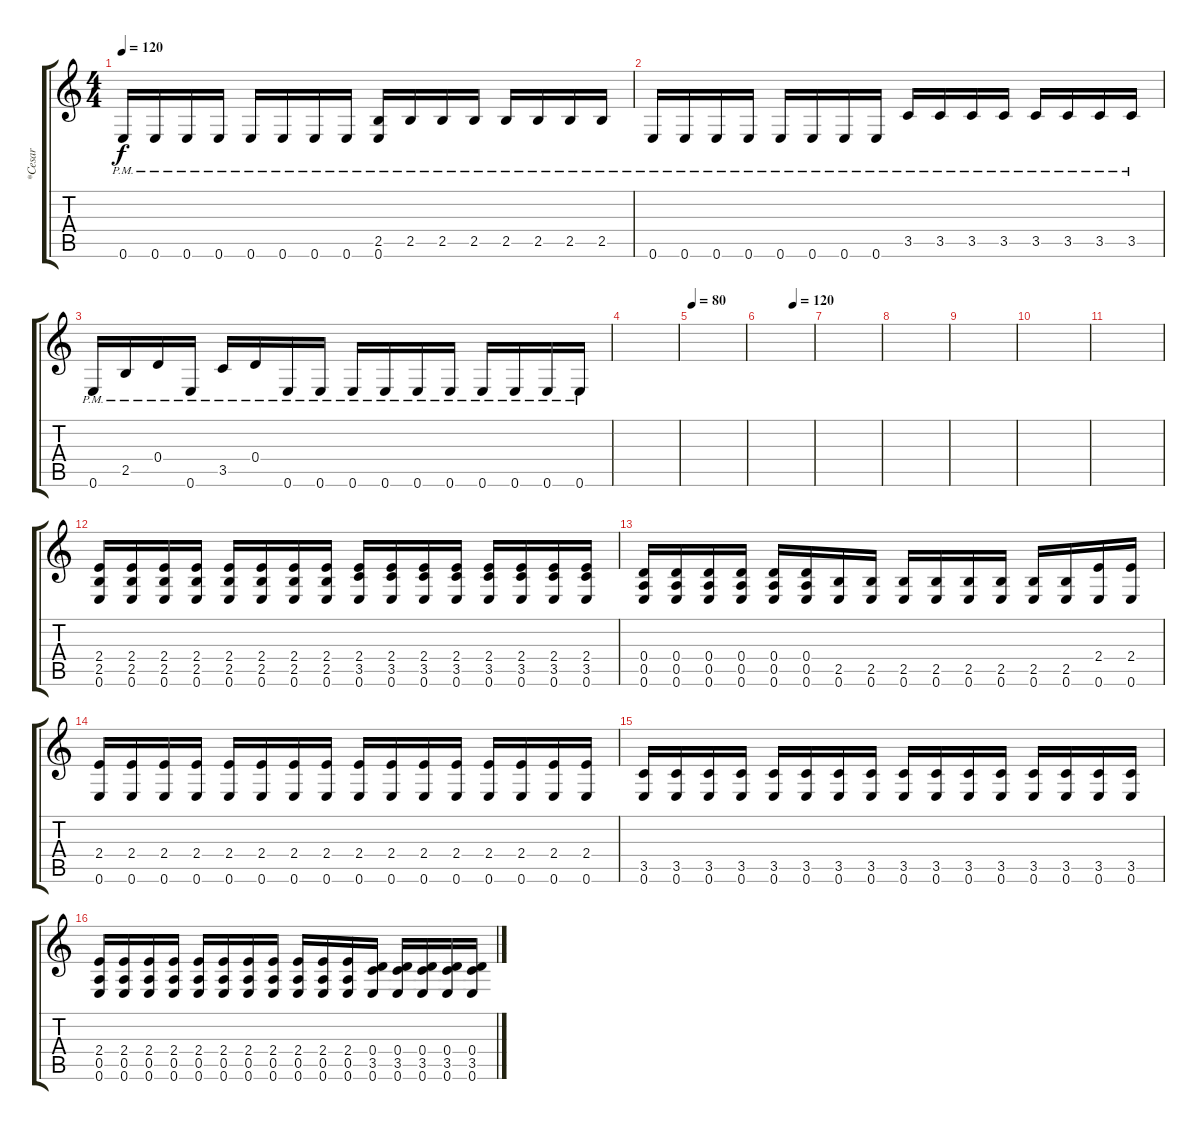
\track ("*Cesar" "*Cesar") {instrument distortionguitar}
\staff {score tabs}
\tuning (E4 B3 G3 D3 A2 E2) {hide}
\ts (4 4)
\tempo 120
\clef g2
\ks c
0.6{pm}.16{dy f} 0.6{pm}.16 0.6{pm}.16 0.6{pm}.16 0.6{pm}.16 0.6{pm}.16 0.6{pm}.16 0.6{pm}.16 (2.5{pm} 0.6{pm}).16 2.5{pm}.16 2.5{pm}.16 2.5{pm}.16 2.5{pm}.16 2.5{pm}.16 2.5{pm}.16 2.5{pm}.16 |
0.6{pm}.16 0.6{pm}.16 0.6{pm}.16 0.6{pm}.16 0.6{pm}.16 0.6{pm}.16 0.6{pm}.16 0.6{pm}.16 3.5{pm}.16 3.5{pm}.16 3.5{pm}.16 3.5{pm}.16 3.5{pm}.16 3.5{pm}.16 3.5{pm}.16 3.5{pm}.16 |
0.6{pm}.16 2.5{pm}.16 0.4{pm}.16 0.6{pm}.16 3.5{pm}.16 0.4{pm}.16 0.6{pm}.16 0.6{pm}.16 0.6{pm}.16 0.6{pm}.16 0.6{pm}.16 0.6{pm}.16 0.6{pm}.16 0.6{pm}.16 0.6{pm}.16 0.6{pm}.16 |
|
\tempo 80
|
\tempo (120 0.625)
|
|
|
|
|
|
\section ("" "")
(2.4 2.5 0.6).16 (2.4 2.5 0.6).16 (2.4 2.5 0.6).16 (2.4 2.5 0.6).16 (2.4 2.5 0.6).16 (2.4 2.5 0.6).16 (2.4 2.5 0.6).16 (2.4 2.5 0.6).16 (2.4 3.5 0.6).16 (2.4 3.5 0.6).16 (2.4 3.5 0.6).16 (2.4 3.5 0.6).16 (2.4 3.5 0.6).16 (2.4 3.5 0.6).16 (2.4 3.5 0.6).16 (2.4 3.5 0.6).16 |
(0.4 0.5 0.6).16 (0.4 0.5 0.6).16 (0.4 0.5 0.6).16 (0.4 0.5 0.6).16 (0.4 0.5 0.6).16 (0.4 0.5 0.6).16 (2.5 0.6).16 (2.5 0.6).16 (2.5 0.6).16 (2.5 0.6).16 (2.5 0.6).16 (2.5 0.6).16 (2.5 0.6).16 (2.5 0.6).16 (2.4 0.6).16 (2.4 0.6).16 |
(2.4 0.6).16 (2.4 0.6).16 (2.4 0.6).16 (2.4 0.6).16 (2.4 0.6).16 (2.4 0.6).16 (2.4 0.6).16 (2.4 0.6).16 (2.4 0.6).16 (2.4 0.6).16 (2.4 0.6).16 (2.4 0.6).16 (2.4 0.6).16 (2.4 0.6).16 (2.4 0.6).16 (2.4 0.6).16 |
(3.5 0.6).16 (3.5 0.6).16 (3.5 0.6).16 (3.5 0.6).16 (3.5 0.6).16 (3.5 0.6).16 (3.5 0.6).16 (3.5 0.6).16 (3.5 0.6).16 (3.5 0.6).16 (3.5 0.6).16 (3.5 0.6).16 (3.5 0.6).16 (3.5 0.6).16 (3.5 0.6).16 (3.5 0.6).16 |
(2.4 0.5 0.6).16 (2.4 0.5 0.6).16 (2.4 0.5 0.6).16 (2.4 0.5 0.6).16 (2.4 0.5 0.6).16 (2.4 0.5 0.6).16 (2.4 0.5 0.6).16 (2.4 0.5 0.6).16 (2.4 0.5 0.6).16 (2.4 0.5 0.6).16 (2.4 0.5 0.6).16 (0.4 3.5 0.6).16 (0.4 3.5 0.6).16 (0.4 3.5 0.6).16 (0.4 3.5 0.6).16 (0.4 3.5 0.6).16
